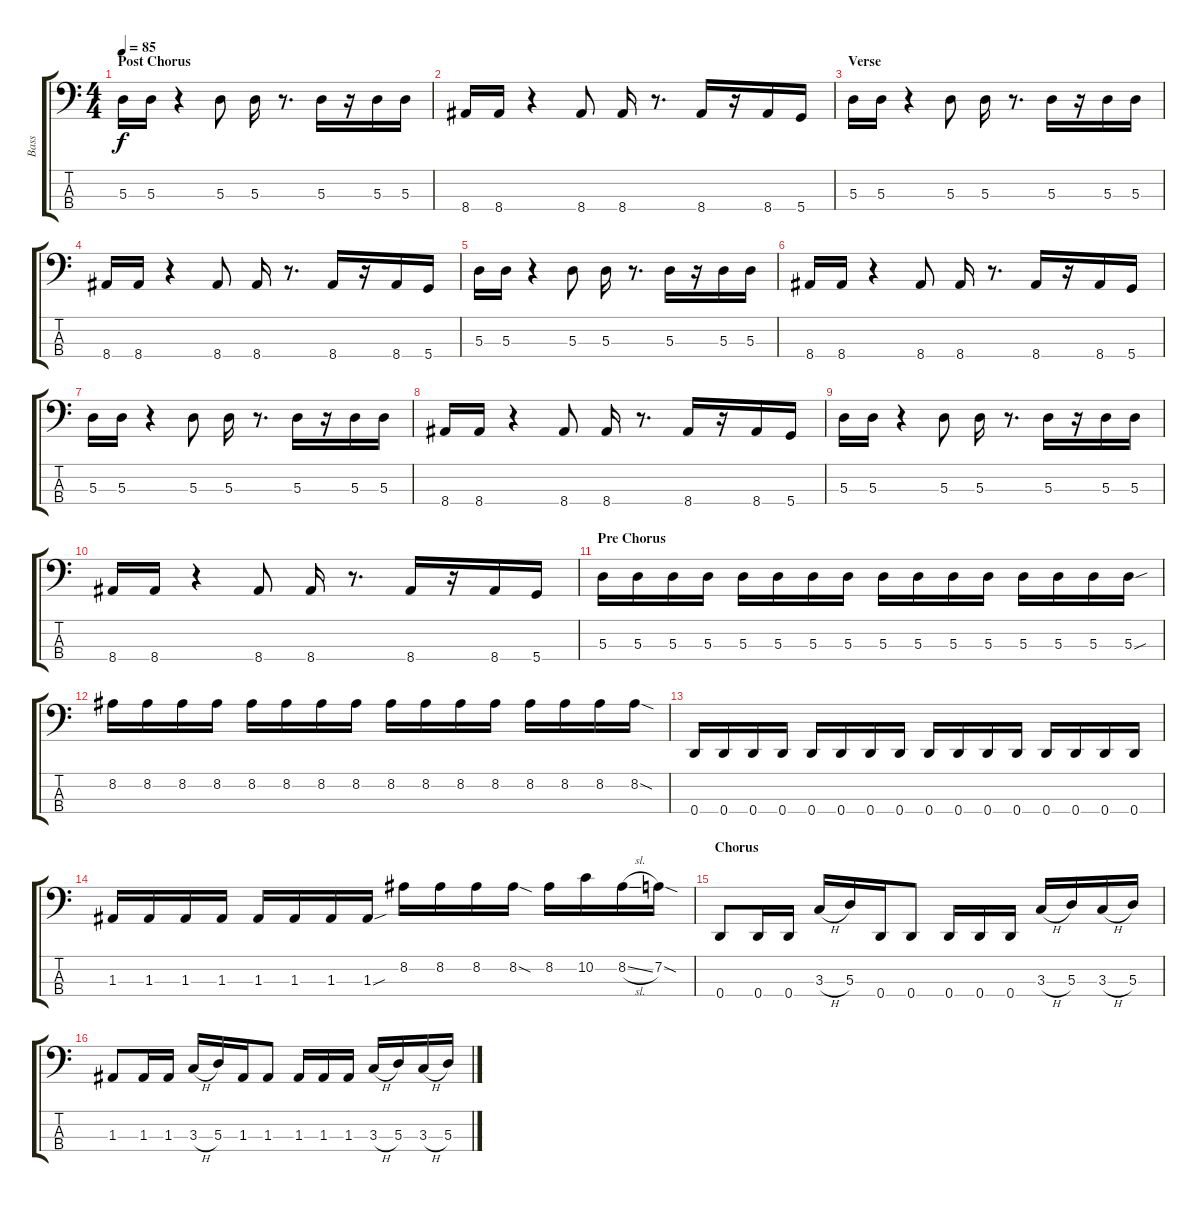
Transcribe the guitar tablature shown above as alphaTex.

\track ("Bass" "Bass") {instrument electricbassfinger}
\staff {score tabs}
\tuning (G2 D2 A1 D1) {hide}
\ts (4 4)
\section ("" "Post Chorus")
\tempo 85
\clef f4
\ks c
5.3.16{dy f} 5.3.16 r.4 5.3.8 5.3.16 r.8{d} 5.3.16 r.16 5.3.16 5.3.16 |
8.4.16 8.4.16 r.4 8.4.8 8.4.16 r.8{d} 8.4.16 r.16 8.4.16 5.4.16 |
\section ("" "Verse")
5.3.16 5.3.16 r.4 5.3.8 5.3.16 r.8{d} 5.3.16 r.16 5.3.16 5.3.16 |
8.4.16 8.4.16 r.4 8.4.8 8.4.16 r.8{d} 8.4.16 r.16 8.4.16 5.4.16 |
5.3.16 5.3.16 r.4 5.3.8 5.3.16 r.8{d} 5.3.16 r.16 5.3.16 5.3.16 |
8.4.16 8.4.16 r.4 8.4.8 8.4.16 r.8{d} 8.4.16 r.16 8.4.16 5.4.16 |
5.3.16 5.3.16 r.4 5.3.8 5.3.16 r.8{d} 5.3.16 r.16 5.3.16 5.3.16 |
8.4.16 8.4.16 r.4 8.4.8 8.4.16 r.8{d} 8.4.16 r.16 8.4.16 5.4.16 |
5.3.16 5.3.16 r.4 5.3.8 5.3.16 r.8{d} 5.3.16 r.16 5.3.16 5.3.16 |
8.4.16 8.4.16 r.4 8.4.8 8.4.16 r.8{d} 8.4.16 r.16 8.4.16 5.4.16 |
\section ("" "Pre Chorus")
5.3.16 5.3.16 5.3.16 5.3.16 5.3.16 5.3.16 5.3.16 5.3.16 5.3.16 5.3.16 5.3.16 5.3.16 5.3.16 5.3.16 5.3.16 5.3{sou}.16 |
8.2.16 8.2.16 8.2.16 8.2.16 8.2.16 8.2.16 8.2.16 8.2.16 8.2.16 8.2.16 8.2.16 8.2.16 8.2.16 8.2.16 8.2.16 8.2{sod}.16 |
0.4.16 0.4.16 0.4.16 0.4.16 0.4.16 0.4.16 0.4.16 0.4.16 0.4.16 0.4.16 0.4.16 0.4.16 0.4.16 0.4.16 0.4.16 0.4.16 |
1.3.16 1.3.16 1.3.16 1.3.16 1.3.16 1.3.16 1.3.16 1.3{sou}.16 8.2.16 8.2.16 8.2.16 8.2{sod}.16 8.2.16 10.2.16 8.2{sl}.16 7.2{sod}.16 |
\section ("" "Chorus")
0.4.8 0.4.16 0.4.16 3.3{h}.16 5.3.16 0.4.16 0.4.8 0.4.16 0.4.16 0.4.16 3.3{h}.16 5.3.16 3.3{h}.16 5.3.16 |
1.3.8 1.3.16 1.3.16 3.3{h}.16 5.3.16 1.3.16 1.3.8 1.3.16 1.3.16 1.3.16 3.3{h}.16 5.3.16 3.3{h}.16 5.3.16
